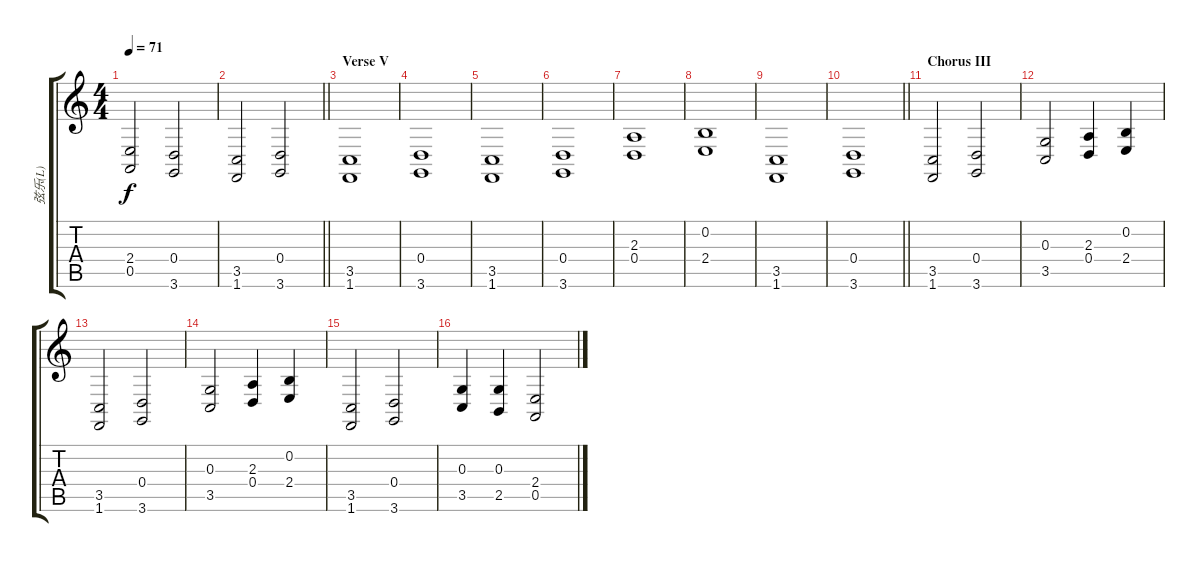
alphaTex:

\track ("弦乐(L)" "弦乐(L)") {instrument stringensemble2}
\staff {score tabs}
\tuning (E4 B3 G3 D3 A2 E2) {hide}
\ts (4 4)
\tempo 71
\clef g2
\ks c
(2.4 0.5).2{dy f} (0.4 3.6).2 |
\barLineRight lightlight
(3.5 1.6).2 (0.4 3.6).2 |
\section ("" "Verse V")
(3.5 1.6).1 |
(0.4 3.6).1 |
(3.5 1.6).1 |
(0.4 3.6).1 |
(2.3 0.4).1 |
(0.2 2.4).1 |
(3.5 1.6).1 |
\barLineRight lightlight
(0.4 3.6).1 |
\section ("" "Chorus III")
(3.5 1.6).2 (0.4 3.6).2 |
(0.3 3.5).2 (2.3 0.4).4 (0.2 2.4).4 |
(3.5 1.6).2 (0.4 3.6).2 |
(0.3 3.5).2 (2.3 0.4).4 (0.2 2.4).4 |
(3.5 1.6).2 (0.4 3.6).2 |
(0.3 3.5).4 (0.3 2.5).4 (2.4 0.5).2
